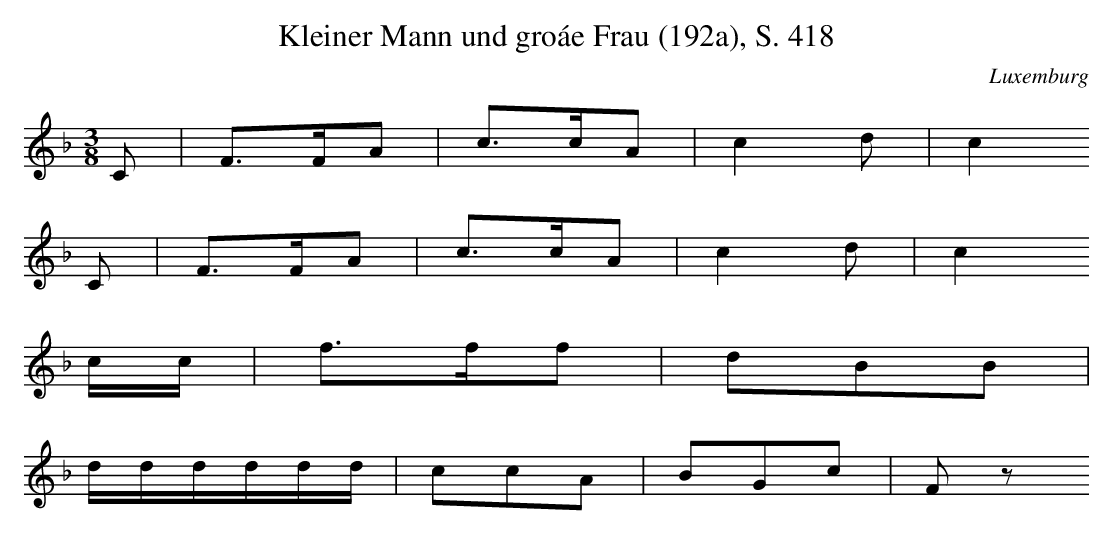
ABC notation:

X:1
T: Kleiner Mann und groáe Frau (192a), S. 418
O: Luxemburg
M: 3/8
L: 1/16
K: F
C2 | F3FA2 | c3cA2 | c4d2 | c4
C2 | F3FA2 | c3cA2 | c4d2 | c4
cc | f3ff2 | d2B2B2 |
dddddd | c2c2A2 | B2G2c2 | F2z2
